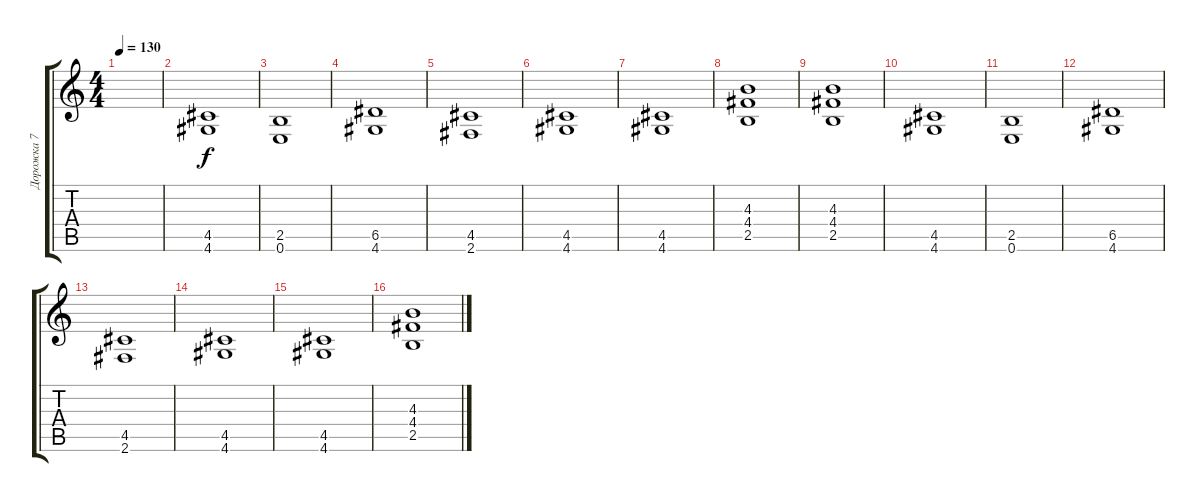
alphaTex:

\track ("Дорожка 7" "Дорожка 7") {instrument distortionguitar}
\staff {score tabs}
\tuning (E4 B3 G3 D3 A2 E2) {hide}
\ts (4 4)
\tempo 130
\clef g2
\ks c
|
(4.5 4.6).1 |
(2.5 0.6).1 |
(6.5 4.6).1 |
(4.5 2.6).1 |
(4.5 4.6).1 |
(4.5 4.6).1 |
(4.3 4.4 2.5).1 |
(4.3 4.4 2.5).1 |
(4.5 4.6).1 |
(2.5 0.6).1 |
(6.5 4.6).1 |
(4.5 2.6).1 |
(4.5 4.6).1 |
(4.5 4.6).1 |
(4.3 4.4 2.5).1
